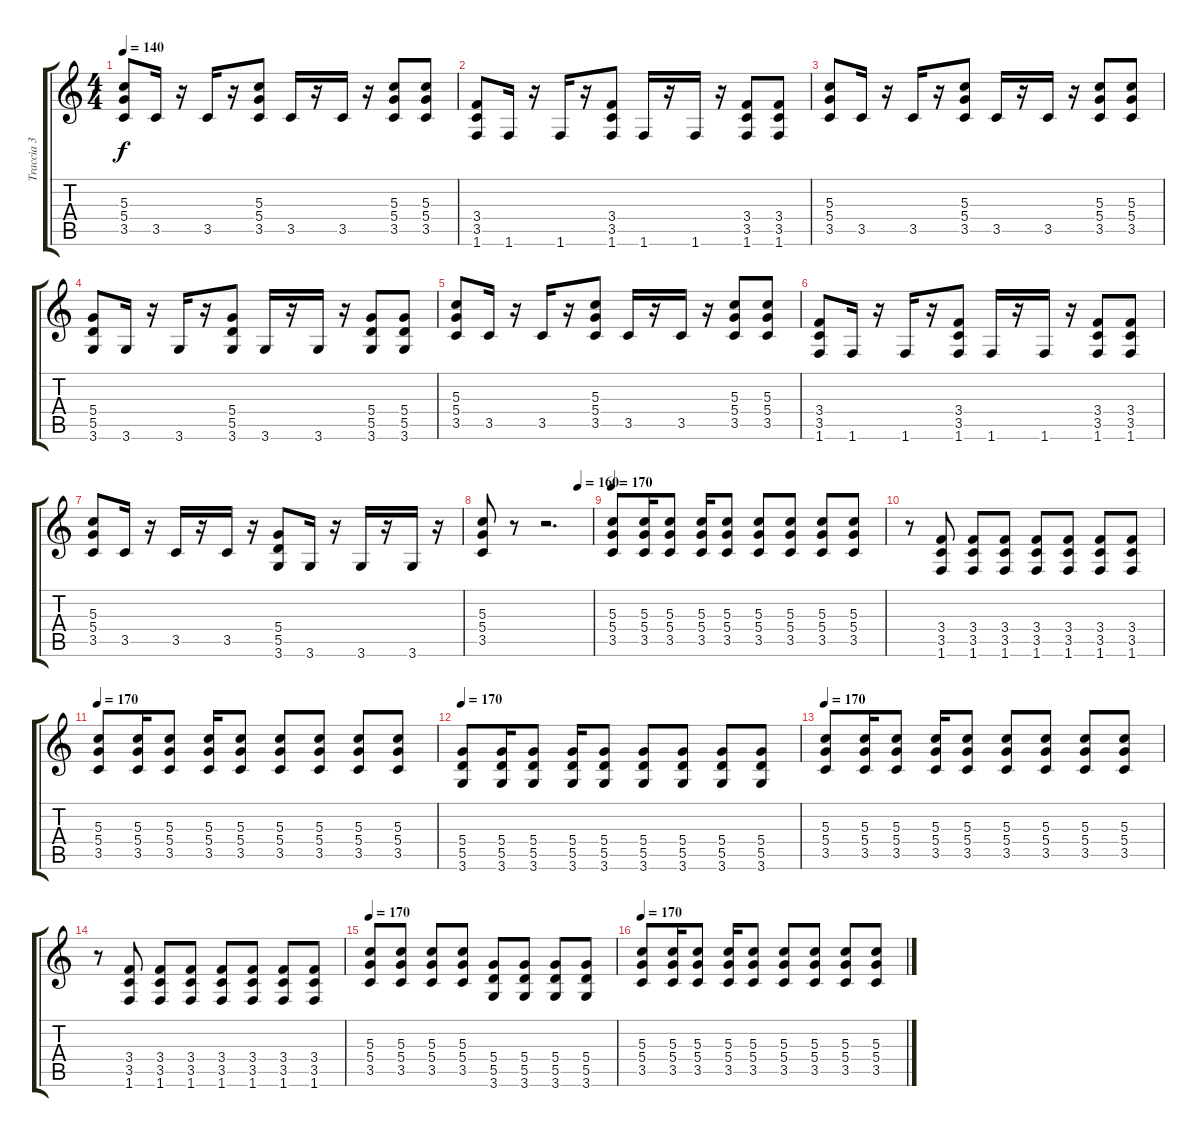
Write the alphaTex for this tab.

\track ("Traccia 3" "Traccia 3") {instrument distortionguitar}
\staff {score tabs}
\tuning (E4 B3 G3 D3 A2 E2) {hide}
\ts (4 4)
\tempo 140
\clef g2
\ks c
(5.3 5.4 3.5).8{dy f} 3.5.16 r.16 3.5.16 r.16 (5.3 5.4 3.5).8 3.5.16 r.16 3.5.16 r.16 (5.3 5.4 3.5).8 (5.3 5.4 3.5).8 |
(3.4 3.5 1.6).8 1.6.16 r.16 1.6.16 r.16 (3.4 3.5 1.6).8 1.6.16 r.16 1.6.16 r.16 (3.4 3.5 1.6).8 (3.4 3.5 1.6).8 |
(5.3 5.4 3.5).8 3.5.16 r.16 3.5.16 r.16 (5.3 5.4 3.5).8 3.5.16 r.16 3.5.16 r.16 (5.3 5.4 3.5).8 (5.3 5.4 3.5).8 |
(5.4 5.5 3.6).8 3.6.16 r.16 3.6.16 r.16 (5.4 5.5 3.6).8 3.6.16 r.16 3.6.16 r.16 (5.4 5.5 3.6).8 (5.4 5.5 3.6).8 |
(5.3 5.4 3.5).8 3.5.16 r.16 3.5.16 r.16 (5.3 5.4 3.5).8 3.5.16 r.16 3.5.16 r.16 (5.3 5.4 3.5).8 (5.3 5.4 3.5).8 |
(3.4 3.5 1.6).8 1.6.16 r.16 1.6.16 r.16 (3.4 3.5 1.6).8 1.6.16 r.16 1.6.16 r.16 (3.4 3.5 1.6).8 (3.4 3.5 1.6).8 |
(5.3 5.4 3.5).8 3.5.16 r.16 3.5.16 r.16 3.5.16 r.16 (5.4 5.5 3.6).8 3.6.16 r.16 3.6.16 r.16 3.6.16 r.16 |
\tempo (160 0.875)
(5.3 5.4 3.5).8 r.8 r.2{d} |
\tempo 170
(5.3 5.4 3.5).8 (5.3 5.4 3.5).16 (5.3 5.4 3.5).8 (5.3 5.4 3.5).16 (5.3 5.4 3.5).8 (5.3 5.4 3.5).8 (5.3 5.4 3.5).8 (5.3 5.4 3.5).8 (5.3 5.4 3.5).8 |
r.8 (3.4 3.5 1.6).8 (3.4 3.5 1.6).8 (3.4 3.5 1.6).8 (3.4 3.5 1.6).8 (3.4 3.5 1.6).8 (3.4 3.5 1.6).8 (3.4 3.5 1.6).8 |
\tempo 170
(5.3 5.4 3.5).8 (5.3 5.4 3.5).16 (5.3 5.4 3.5).8 (5.3 5.4 3.5).16 (5.3 5.4 3.5).8 (5.3 5.4 3.5).8 (5.3 5.4 3.5).8 (5.3 5.4 3.5).8 (5.3 5.4 3.5).8 |
\tempo 170
(5.4 5.5 3.6).8 (5.4 5.5 3.6).16 (5.4 5.5 3.6).8 (5.4 5.5 3.6).16 (5.4 5.5 3.6).8 (5.4 5.5 3.6).8 (5.4 5.5 3.6).8 (5.4 5.5 3.6).8 (5.4 5.5 3.6).8 |
\tempo 170
(5.3 5.4 3.5).8 (5.3 5.4 3.5).16 (5.3 5.4 3.5).8 (5.3 5.4 3.5).16 (5.3 5.4 3.5).8 (5.3 5.4 3.5).8 (5.3 5.4 3.5).8 (5.3 5.4 3.5).8 (5.3 5.4 3.5).8 |
r.8 (3.4 3.5 1.6).8 (3.4 3.5 1.6).8 (3.4 3.5 1.6).8 (3.4 3.5 1.6).8 (3.4 3.5 1.6).8 (3.4 3.5 1.6).8 (3.4 3.5 1.6).8 |
\tempo 170
(5.3 5.4 3.5).8 (5.3 5.4 3.5).8 (5.3 5.4 3.5).8 (5.3 5.4 3.5).8 (5.4 5.5 3.6).8 (5.4 5.5 3.6).8 (5.4 5.5 3.6).8 (5.4 5.5 3.6).8 |
\tempo 170
(5.3 5.4 3.5).8 (5.3 5.4 3.5).16 (5.3 5.4 3.5).8 (5.3 5.4 3.5).16 (5.3 5.4 3.5).8 (5.3 5.4 3.5).8 (5.3 5.4 3.5).8 (5.3 5.4 3.5).8 (5.3 5.4 3.5).8
